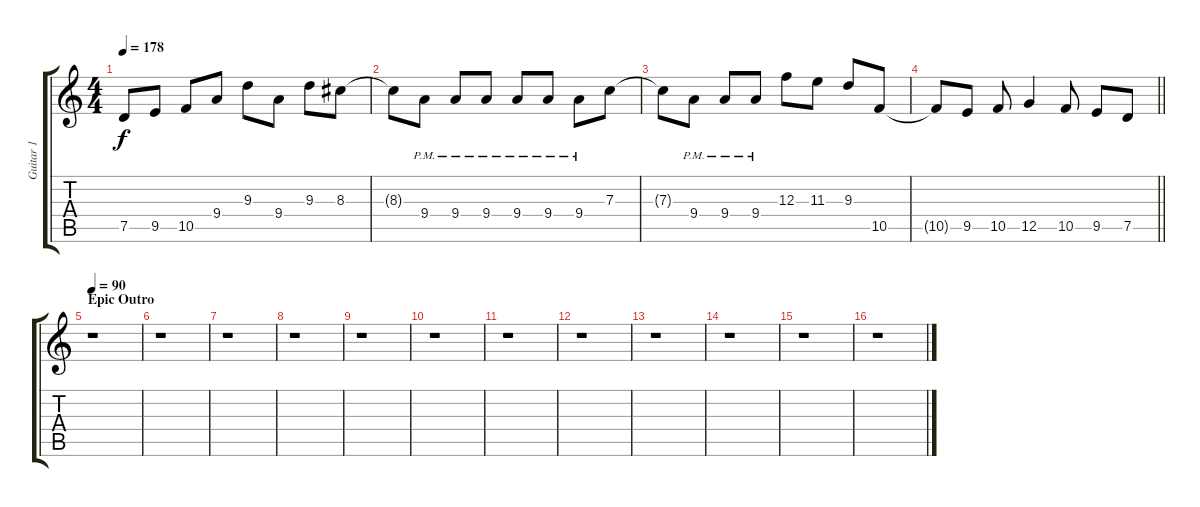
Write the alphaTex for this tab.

\track ("Guitar 1" "Guitar 1") {instrument distortionguitar}
\staff {score tabs}
\tuning (D4 A3 F3 C3 G2 D2) {hide}
\ts (4 4)
\tempo 178
\clef g2
\ks c
7.5.8{dy f} 9.5.8 10.5.8 9.4.8 9.3.8 9.4.8 9.3.8 8.3.8 |
8.3{t}.8 9.4{pm}.8 9.4{pm}.8 9.4{pm}.8 9.4{pm}.8 9.4{pm}.8 9.4{pm}.8 7.3.8 |
7.3{t}.8 9.4{pm}.8 9.4{pm}.8 9.4{pm}.8 12.3.8 11.3.8 9.3.8 10.5.8 |
\barLineRight lightlight
10.5{t}.8 9.5.8 10.5.8 12.5.4 10.5.8 9.5.8 7.5.8 |
\section ("" "Epic Outro")
\tempo 90
r.1 |
r.1 |
r.1 |
r.1 |
r.1 |
r.1 |
r.1 |
r.1 |
r.1 |
r.1 |
r.1 |
r.1
